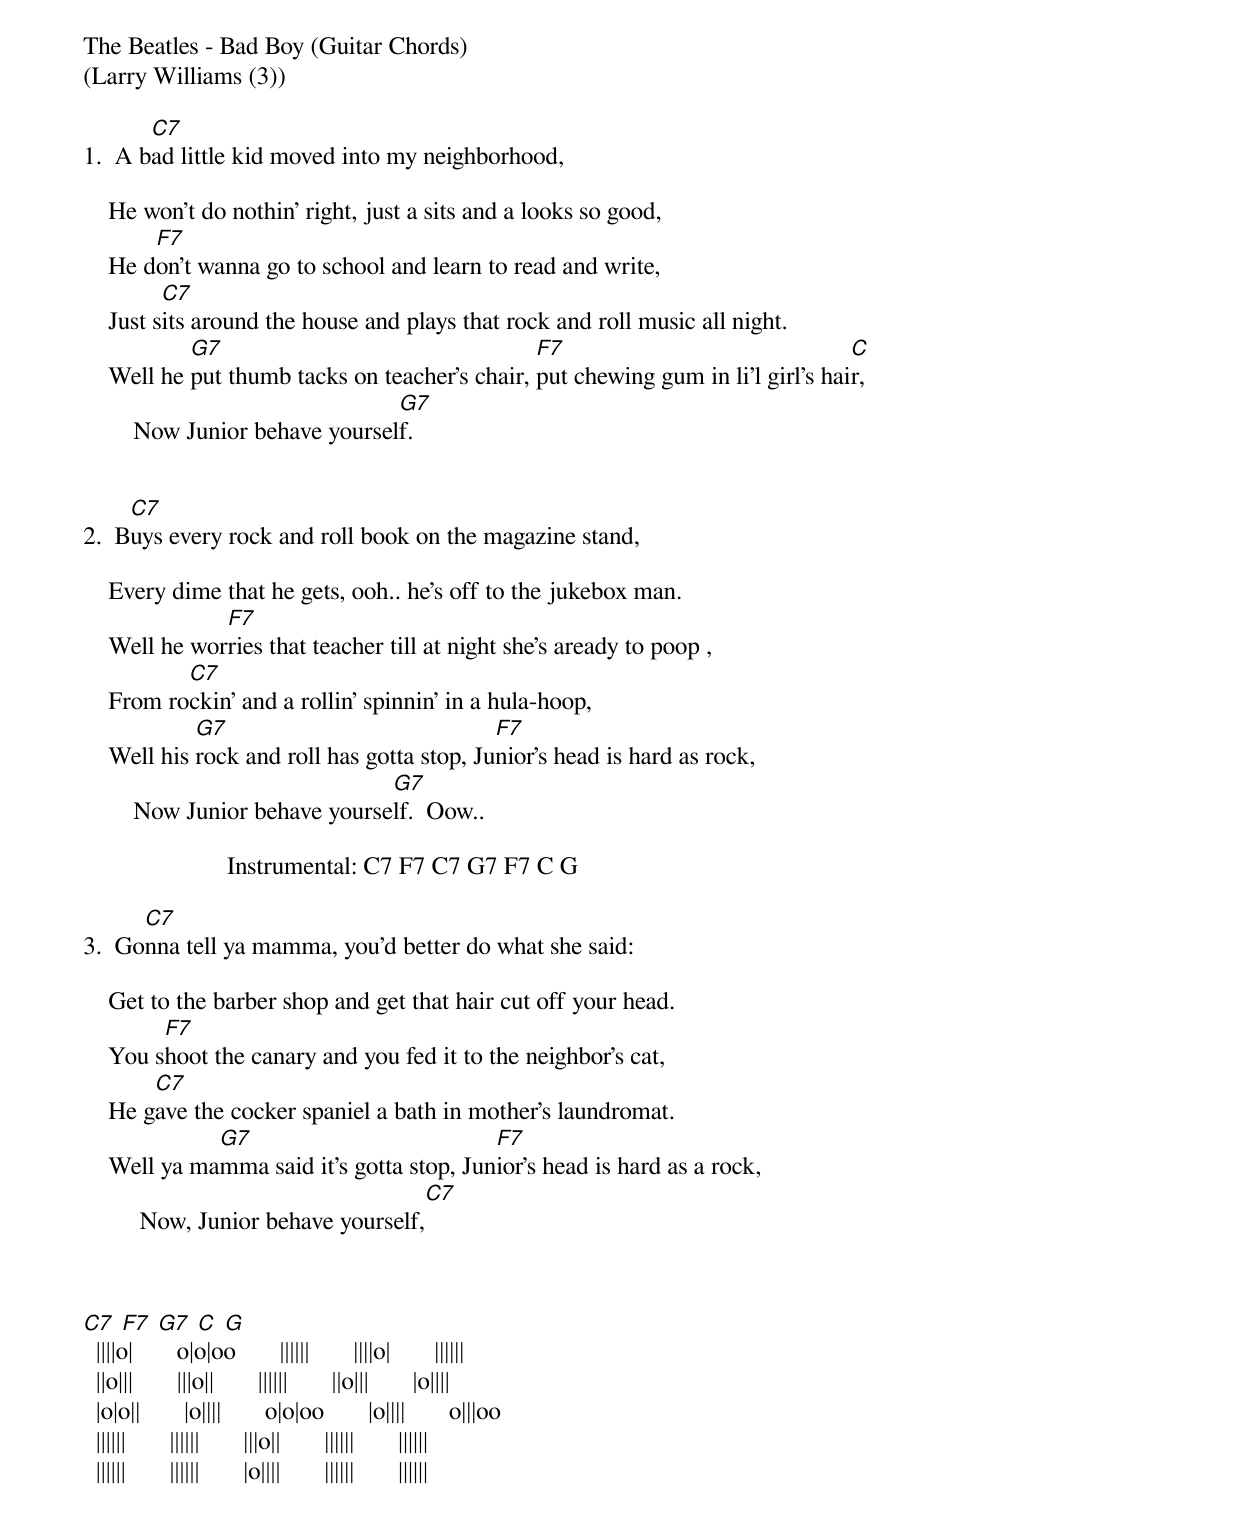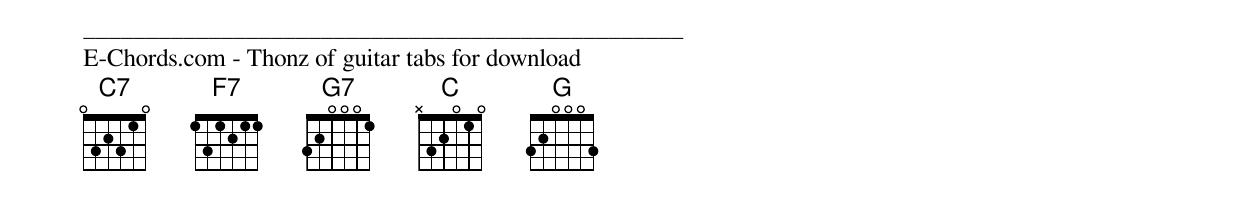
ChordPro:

The Beatles - Bad Boy (Guitar Chords)
(Larry Williams (3))

1.  A b[C7]ad little kid moved into my neighborhood,

    He won't do nothin' right, just a sits and a looks so good,
    He d[F7]on't wanna go to school and learn to read and write,
    Just s[C7]its around the house and plays that rock and roll music all night.
    Well he [G7]put thumb tacks on teacher's chair, [F7]put chewing gum in li'l girl's hai[C]r,
        Now Junior behave yoursel[G7]f.


2.  B[C7]uys every rock and roll book on the magazine stand,

    Every dime that he gets, ooh.. he's off to the jukebox man.
    Well he wor[F7]ries that teacher till at night she's aready to poop ,
    From ro[C7]ckin' and a rollin' spinnin' in a hula-hoop,
    Well his [G7]rock and roll has gotta stop, Ju[F7]nior's head is hard as rock,
        Now Junior behave yourse[G7]lf.  Oow..

                       Instrumental: C7 F7 C7 G7 F7 C G

3.  Go[C7]nna tell ya mamma, you'd better do what she said:

    Get to the barber shop and get that hair cut off your head.
    You s[F7]hoot the canary and you fed it to the neighbor's cat,
    He g[C7]ave the cocker spaniel a bath in mother's laundromat.
    Well ya ma[G7]mma said it's gotta stop, Jun[F7]ior's head is hard as a rock,
         Now, Junior behave yourself,[C7]



[C7] [F7] [G7] [C] [G]
  ||||o|       o|o|oo       ||||||       ||||o|       ||||||
  ||o|||       |||o||       ||||||       ||o|||       |o||||
  |o|o||       |o||||       o|o|oo       |o||||       o|||oo
  ||||||       ||||||       |||o||       ||||||       ||||||
  ||||||       ||||||       |o||||       ||||||       ||||||





________________________________________________
E-Chords.com - Thonz of guitar tabs for download
